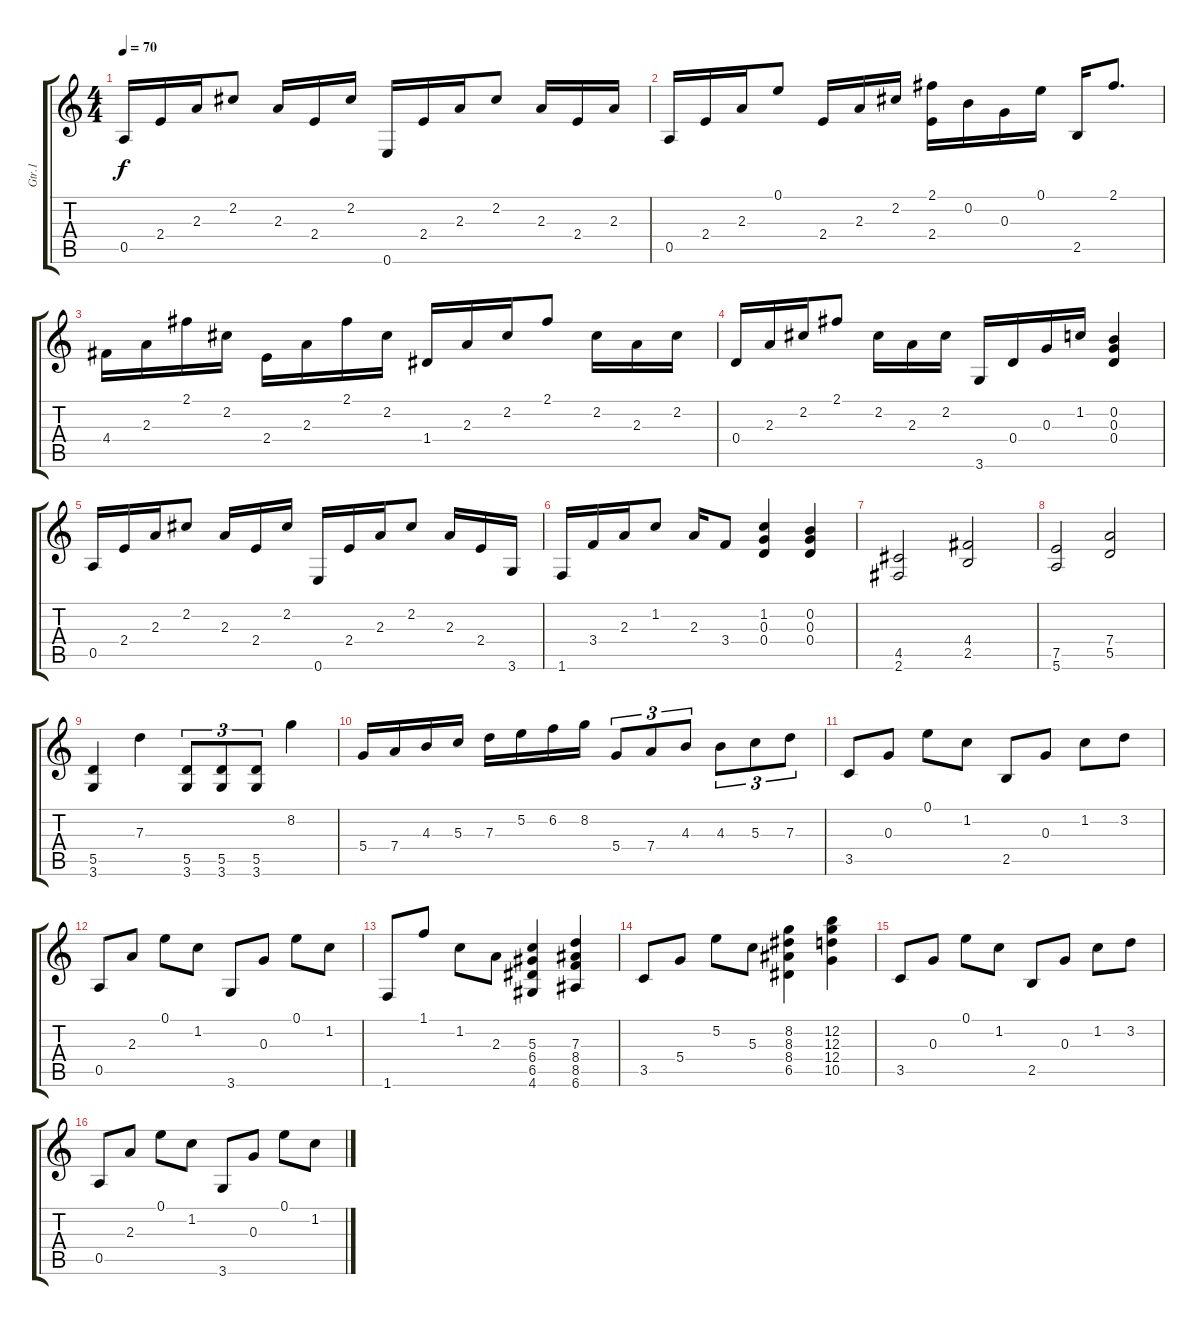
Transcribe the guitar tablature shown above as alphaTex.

\track ("Gtr.1" "Gtr.1") {instrument distortionguitar}
\staff {score tabs}
\tuning (E4 B3 G3 D3 A2 E2) {hide}
\ts (4 4)
\tempo 70
\clef g2
\ks c
0.5.16{dy f} 2.4.16 2.3.16 2.2.8 2.3.16 2.4.16 2.2.16 0.6.16 2.4.16 2.3.16 2.2.8 2.3.16 2.4.16 2.3.16 |
0.5.16 2.4.16 2.3.16 0.1.8 2.4.16 2.3.16 2.2.16 (2.1 2.4).16 0.2.16 0.3.16 0.1.16 2.5.16 2.1.8{d} |
4.4.16 2.3.16 2.1.16 2.2.16 2.4.16 2.3.16 2.1.16 2.2.16 1.4.16 2.3.16 2.2.16 2.1.8 2.2.16 2.3.16 2.2.16 |
0.4.16 2.3.16 2.2.16 2.1.8 2.2.16 2.3.16 2.2.16 3.6.16 0.4.16 0.3.16 1.2.16 (0.2 0.3 0.4).4 |
0.5.16 2.4.16 2.3.16 2.2.8 2.3.16 2.4.16 2.2.16 0.6.16 2.4.16 2.3.16 2.2.8 2.3.16 2.4.16 3.6.16 |
1.6.16 3.4.16 2.3.16 1.2.8 2.3.16 3.4.8 (1.2 0.3 0.4).4 (0.2 0.3 0.4).4 |
(4.5 2.6).2{volume 16 instrument distortionguitar} (4.4 2.5).2 |
(7.5 5.6).2 (7.4 5.5).2 |
(5.5 3.6).4 7.3.4 (5.5 3.6).8{tu (3 2)} (5.5 3.6).8{tu (3 2)} (5.5 3.6).8{tu (3 2)} 8.2.4 |
5.4.16 7.4.16 4.3.16 5.3.16 7.3.16 5.2.16 6.2.16 8.2.16 5.4.8{tu (3 2)} 7.4.8{tu (3 2)} 4.3.8{tu (3 2)} 4.3.8{tu (3 2)} 5.3.8{tu (3 2)} 7.3.8{tu (3 2)} |
3.5.8 0.3.8 0.1.8 1.2.8 2.5.8 0.3.8 1.2.8 3.2.8 |
0.5.8 2.3.8 0.1.8 1.2.8 3.6.8 0.3.8 0.1.8 1.2.8 |
1.6.8 1.1.8 1.2.8 2.3.8 (5.3 6.4 6.5 4.6).4 (7.3 8.4 8.5 6.6).4 |
3.5.8 5.4.8 5.2.8 5.3.8 (8.2 8.3 8.4 6.5).4 (12.2 12.3 12.4 10.5).4 |
3.5.8 0.3.8 0.1.8 1.2.8 2.5.8 0.3.8 1.2.8 3.2.8 |
0.5.8 2.3.8 0.1.8 1.2.8 3.6.8 0.3.8 0.1.8 1.2.8
